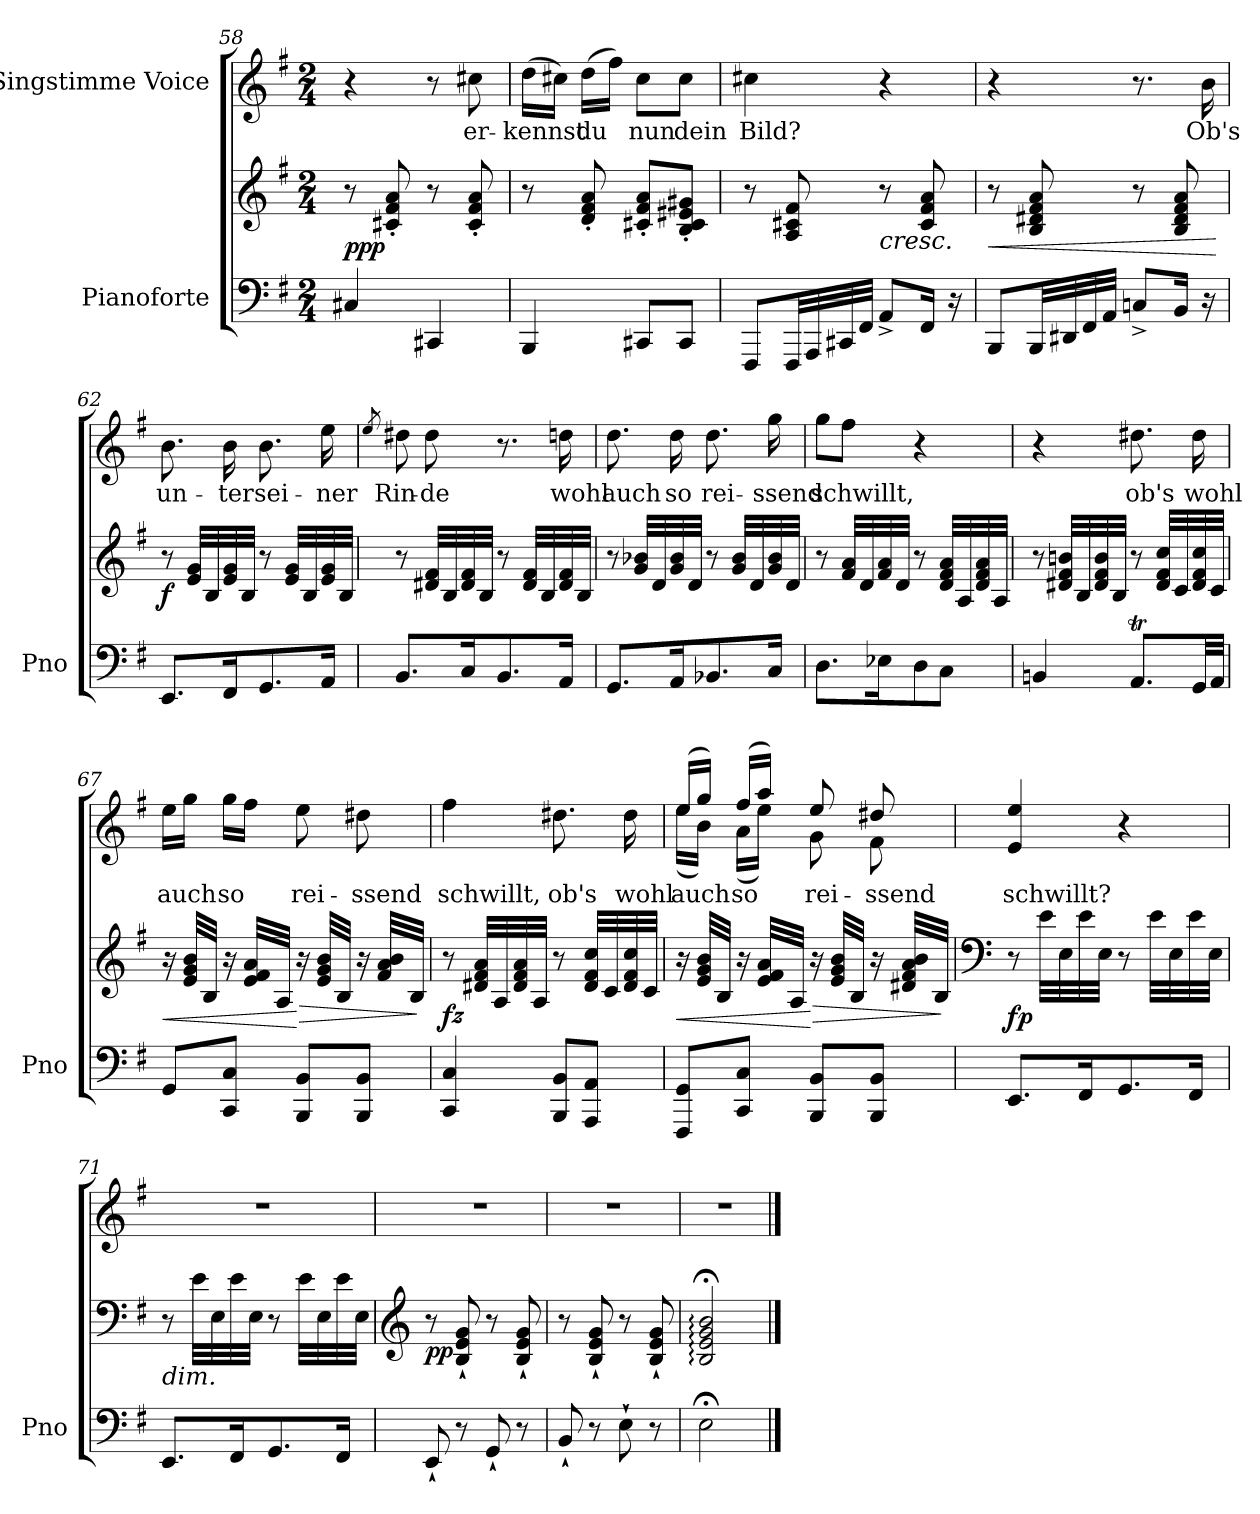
**kern	**kern	**dynam	**kern	**text
*part2	*part2	*part2	*part1	*part1
*staff3	*staff2	*staff2/3	*staff1	*staff1
*I"Pianoforte	*	*	*I"Singstimme Voice	*
*I'Pno	*	*	*	*
*clefF4	*clefG2	*	*clefG2	*
*k[f#]	*k[f#]	*	*k[f#]	*
*M2/4	*M2/4	*	*M2/4	*
=58	=58	=58	=58	=58
!	!	!LO:DY:b	!	!
4C#X/	8r	ppp	4r	.
.	8c#X/' 8f#/' 8a/'	.	.	.
4CC#X/	8r	.	8r	.
!	!	!	!	!LO:LY:b
.	8c#/' 8f#/' 8a/'	.	8cc#X\	er-
=59	=59	=59	=59	=59
!	!	!	!	!LO:LY:b
4BBB/	8r	.	(>16dd\LL	-kennst
.	.	.	16cc#X\JJ)	.
!	!	!	!	!LO:LY:b
.	8d/' 8f#/' 8a/'	.	(>16dd\LL	du
.	.	.	16ff#\JJ)	.
!	!	!	!	!LO:LY:b
8CC#X/L	8c#X/' 8f#/' 8a/'L	.	8cc#\L	nun
!	!	!	!	!LO:LY:b
8CC#/J	8B/' 8c#/' 8e#X/' 8g#X/'J	.	8cc#\J	dein
=60	=60	=60	=60	=60
!	!	!	!	!LO:LY:b
8FFF#/L	8r	.	4cc#X\	Bild?
32FFF#/LL	8A/ 8c#X/ 8f#/	.	.	.
32AAA/	.	.	.	.
32CC#X/	.	.	.	.
32FF#/JJJ	.	.	.	.
!	!LO:TX:b:i:t=cresc.	!	!	!
8AA^/L	8r	.	4r	.
16FF#/Jk	8c#/ 8f#/ 8a/	.	.	.
16r	.	.	.	.
=61	=61	=61	=61	=61
!	!	!LO:HP:b	!	!
8BBB/L	8r	<	4r	.
32BBB/LL	8B/ 8d#X/ 8f#/ 8a/	.	.	.
32DD#X/	.	.	.	.
32FF#/	.	.	.	.
32AA/JJJ	.	.	.	.
8Cn^/L	8r	.	8.r	.
16BB/Jk	8B/ 8d#/ 8f#/ 8a/	.	.	.
!	!	!	!	!LO:LY:b
16r	.	.	16b\	Ob's
.	.	[	.	.
!!LO:LB:g=z
=62	=62	=62	=62	=62
!	!	!LO:DY:b	!	!LO:LY:b
8.EE/L	8r	f	8.b\	un-
.	32e/ 32g/LLL	.	.	.
.	32B/	.	.	.
!	!	!	!	!LO:LY:b
16FF#/K	32e/ 32g/	.	16b\	-ter
.	32B/JJJ	.	.	.
!	!	!	!	!LO:LY:b
8.GG/	8r	.	8.b\	sei-
.	32e/ 32g/LLL	.	.	.
.	32B/	.	.	.
!	!	!	!	!LO:LY:b
16AA/Jk	32e/ 32g/	.	16ee\	-ner
.	32B/JJJ	.	.	.
=63	=63	=63	=63	=63
.	.	.	8qee/	.
!	!	!	!	!LO:LY:b
8.BB/L	8r	.	8dd#X\	Rin-
!	!	!	!	!LO:LY:b
.	32d#X/ 32f#/LLL	.	8dd#\	-de
.	32B/	.	.	.
16C/K	32d#/ 32f#/	.	.	.
.	32B/JJJ	.	.	.
8.BB/	8r	.	8.r	.
.	32d#/ 32f#/LLL	.	.	.
.	32B/	.	.	.
!	!	!	!	!LO:LY:b
16AA/Jk	32d#/ 32f#/	.	16ddn\	wohl
.	32B/JJJ	.	.	.
=64	=64	=64	=64	=64
!	!	!	!	!LO:LY:b
8.GG/L	8r	.	8.dd\	auch
.	32g/ 32b-X/LLL	.	.	.
.	32d/	.	.	.
!	!	!	!	!LO:LY:b
16AA/K	32g/ 32b-/	.	16dd\	so
.	32d/JJJ	.	.	.
!	!	!	!	!LO:LY:b
8.BB-X/	8r	.	8.dd\	rei-
.	32g/ 32b-/LLL	.	.	.
.	32d/	.	.	.
!	!	!	!	!LO:LY:b
16C/Jk	32g/ 32b-/	.	16gg\	-ssend
.	32d/JJJ	.	.	.
=65	=65	=65	=65	=65
!	!	!	!	!LO:LY:b
8.D\L	8r	.	8gg\L	schwillt,
.	32f#/ 32a/LLL	.	8ff#\J	.
.	32d/	.	.	.
16E-X\K	32f#/ 32a/	.	.	.
.	32d/JJJ	.	.	.
8D\	8r	.	4r	.
8C\J	32d/ 32f#/ 32a/LLL	.	.	.
.	32A/	.	.	.
.	32d/ 32f#/ 32a/	.	.	.
.	32A/JJJ	.	.	.
!!LO:LB:g=z
=66	=66	=66	=66	=66
4BBn/	8r	.	4r	.
.	32d#X/ 32f#/ 32bn/LLL	.	.	.
.	32B/	.	.	.
.	32d#/ 32f#/ 32b/	.	.	.
.	32B/JJJ	.	.	.
!	!	!	!	!LO:LY:b
8.AAT/L	8r	.	8.dd#X\	ob's
.	32d#/ 32f#/ 32cc/LLL	.	.	.
.	32c/	.	.	.
!	!	!	!	!LO:LY:b
32GG/LL	32d#/ 32f#/ 32cc/	.	16dd#\	wohl
32AA/JJJ	32c/JJJ	.	.	.
=67	=67	=67	=67	=67
!	!	!LO:HP:b	!	!LO:LY:b
8GG/L	16r	<	16ee\LL	auch
.	32e/ 32g/ 32b/LLL	.	16gg\JJ	.
.	32B/JJJ	.	.	.
!	!	!	!	!LO:LY:b
8CC/ 8C/J	16r	.	16gg\LL	so
.	32e/ 32f#/ 32a/LLL	.	16ff#\JJ	.
.	32A/JJJ	.	.	.
!	!	!LO:HP:n=1:b	!	!LO:LY:b
8BBB/ 8BB/L	16r	[ >	8ee\	rei-
.	32e/ 32g/ 32b/LLL	.	.	.
.	32B/JJJ	.	.	.
!	!	!	!	!LO:LY:b
8BBB/ 8BB/J	16r	.	8dd#X\	-ssend
.	32f#/ 32a/ 32b/LLL	.	.	.
.	32B/JJJ	.	.	.
.	.	]	.	.
=68	=68	=68	=68	=68
!	!	!LO:DY:b	!	!LO:LY:b
4CC/ 4C/	8r	fz	4ff#\	schwillt,
.	32d#X/ 32f#/ 32a/LLL	.	.	.
.	32A/	.	.	.
.	32d#/ 32f#/ 32a/	.	.	.
.	32A/JJJ	.	.	.
!	!	!	!	!LO:LY:b
8BBB/ 8BB/L	8r	.	8.dd#X\	ob's
8AAA/ 8AA/J	32d#/ 32f#/ 32cc/LLL	.	.	.
.	32c/	.	.	.
!	!	!	!	!LO:LY:b
.	32d#/ 32f#/ 32cc/	.	16dd#\	wohl
.	32c/JJJ	.	.	.
!!LO:PB:g=z
=69	=69	=69	=69	=69
!	!	!LO:HP:b	!	!LO:LY:b
*	*	*	*^	*
8FFF#/ 8GG/L	16r	<	(>16ee/LL	(<16ee\LL	auch
.	32e/ 32g/ 32b/LLL	.	16gg/JJ)	16b\JJ)	.
.	32B/JJJ	.	.	.	.
!	!	!	!	!	!LO:LY:b
8CC/ 8C/J	16r	.	(>16ff#/LL	(<16a\LL	so
.	32e/ 32f#/ 32a/LLL	.	16aa/JJ)	16ee\JJ)	.
.	32A/JJJ	.	.	.	.
!	!	!LO:HP:n=1:b	!	!	!LO:LY:b
8BBB/ 8BB/L	16r	[ >	8ee/	8g\	rei-
.	32e/ 32g/ 32b/LLL	.	.	.	.
.	32B/JJJ	.	.	.	.
!	!	!	!	!	!LO:LY:b
8BBB/ 8BB/J	16r	.	8dd#X/	8f#\	-ssend
.	32d#X/ 32f#/ 32a/ 32b/LLL	.	.	.	.
.	32B/JJJ	.	.	.	.
*	*	*	*v	*v	*
.	.	]	.	.
=70	=70	=70	=70	=70
*	*clefF4	*	*	*
!	!	!LO:DY:b	!	!LO:LY:b
8.EE/L	8r	fp	4e/ 4ee/	schwillt?
.	32e\LLL	.	.	.
.	32E\	.	.	.
16FF#/K	32e\	.	.	.
.	32E\JJJ	.	.	.
8.GG/	8r	.	4r	.
.	32e\LLL	.	.	.
.	32E\	.	.	.
16FF#/Jk	32e\	.	.	.
.	32E\JJJ	.	.	.
=71	=71	=71	=71	=71
!	!LO:TX:b:i:t=dim.	!	!	!
8.EE/L	8r	.	2r	.
.	32e\LLL	.	.	.
.	32E\	.	.	.
16FF#/K	32e\	.	.	.
.	32E\JJJ	.	.	.
8.GG/	8r	.	.	.
.	32e\LLL	.	.	.
.	32E\	.	.	.
16FF#/Jk	32e\	.	.	.
.	32E\JJJ	.	.	.
=72	=72	=72	=72	=72
*	*clefG2	*	*	*
!	!	!LO:DY:b	!	!
8EE`/	8r	pp	2r	.
8r	8B/` 8e/` 8g/`	.	.	.
8GG`/	8r	.	.	.
8r	8B/` 8e/` 8g/`	.	.	.
=73	=73	=73	=73	=73
8BB`/	8r	.	2r	.
8r	8B/` 8e/` 8g/`	.	.	.
8E`\	8r	.	.	.
8r	8B/` 8e/` 8g/`	.	.	.
=74	=74	=74	=74	=74
2E;<:\	2B/;<: 2e/;<: 2g/;<: 2b/;<:	.	2r	.
==	==	==	==	==
*-	*-	*-	*-	*-
